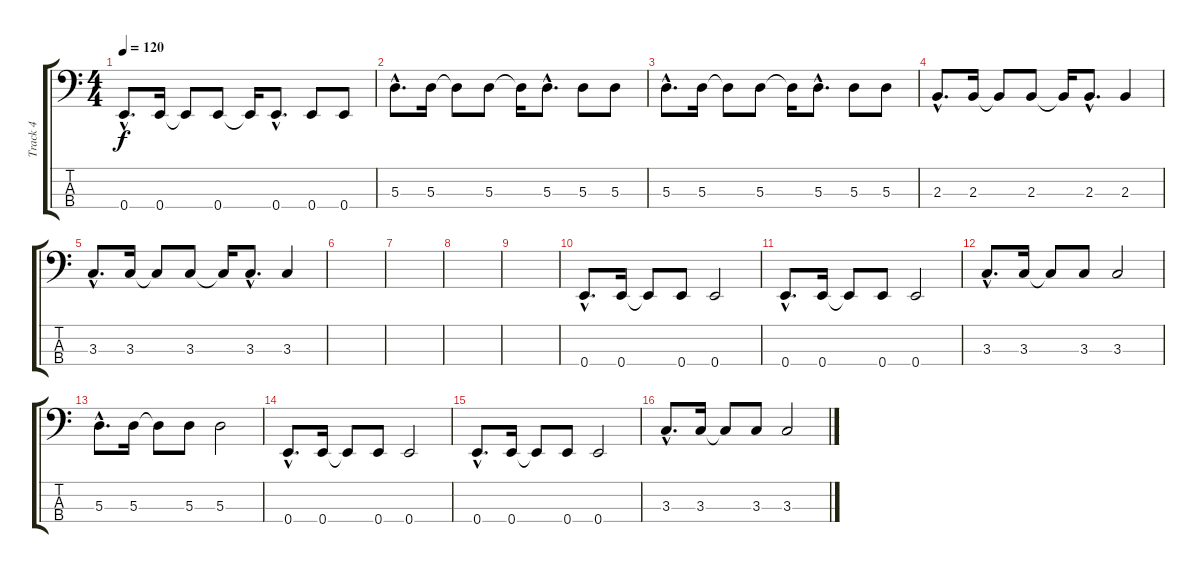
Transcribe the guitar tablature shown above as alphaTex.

\track ("Track 4" "Track 4") {instrument electricbasspick}
\staff {score tabs}
\tuning (G2 D2 A1 E1) {hide}
\ts (4 4)
\tempo 120
\clef f4
\ks c
0.4{hac}.8{d dy f} 0.4.16 0.4{t}.8 0.4.8 0.4{t}.16 0.4{hac}.8{d} 0.4.8 0.4.8 |
5.3{hac}.8{d} 5.3.16 5.3{t}.8 5.3.8 5.3{t}.16 5.3{hac}.8{d} 5.3.8 5.3.8 |
5.3{hac}.8{d} 5.3.16 5.3{t}.8 5.3.8 5.3{t}.16 5.3{hac}.8{d} 5.3.8 5.3.8 |
2.3{hac}.8{d} 2.3.16 2.3{t}.8 2.3.8 2.3{t}.16 2.3{hac}.8{d} 2.3.4 |
3.3{hac}.8{d} 3.3.16 3.3{t}.8 3.3.8 3.3{t}.16 3.3{hac}.8{d} 3.3.4 |
|
|
|
|
0.4{hac}.8{d} 0.4.16 0.4{t}.8 0.4.8 0.4.2 |
0.4{hac}.8{d} 0.4.16 0.4{t}.8 0.4.8 0.4.2 |
3.3{hac}.8{d} 3.3.16 3.3{t}.8 3.3.8 3.3.2 |
5.3{hac}.8{d} 5.3.16 5.3{t}.8 5.3.8 5.3.2 |
0.4{hac}.8{d} 0.4.16 0.4{t}.8 0.4.8 0.4.2 |
0.4{hac}.8{d} 0.4.16 0.4{t}.8 0.4.8 0.4.2 |
3.3{hac}.8{d} 3.3.16 3.3{t}.8 3.3.8 3.3.2
